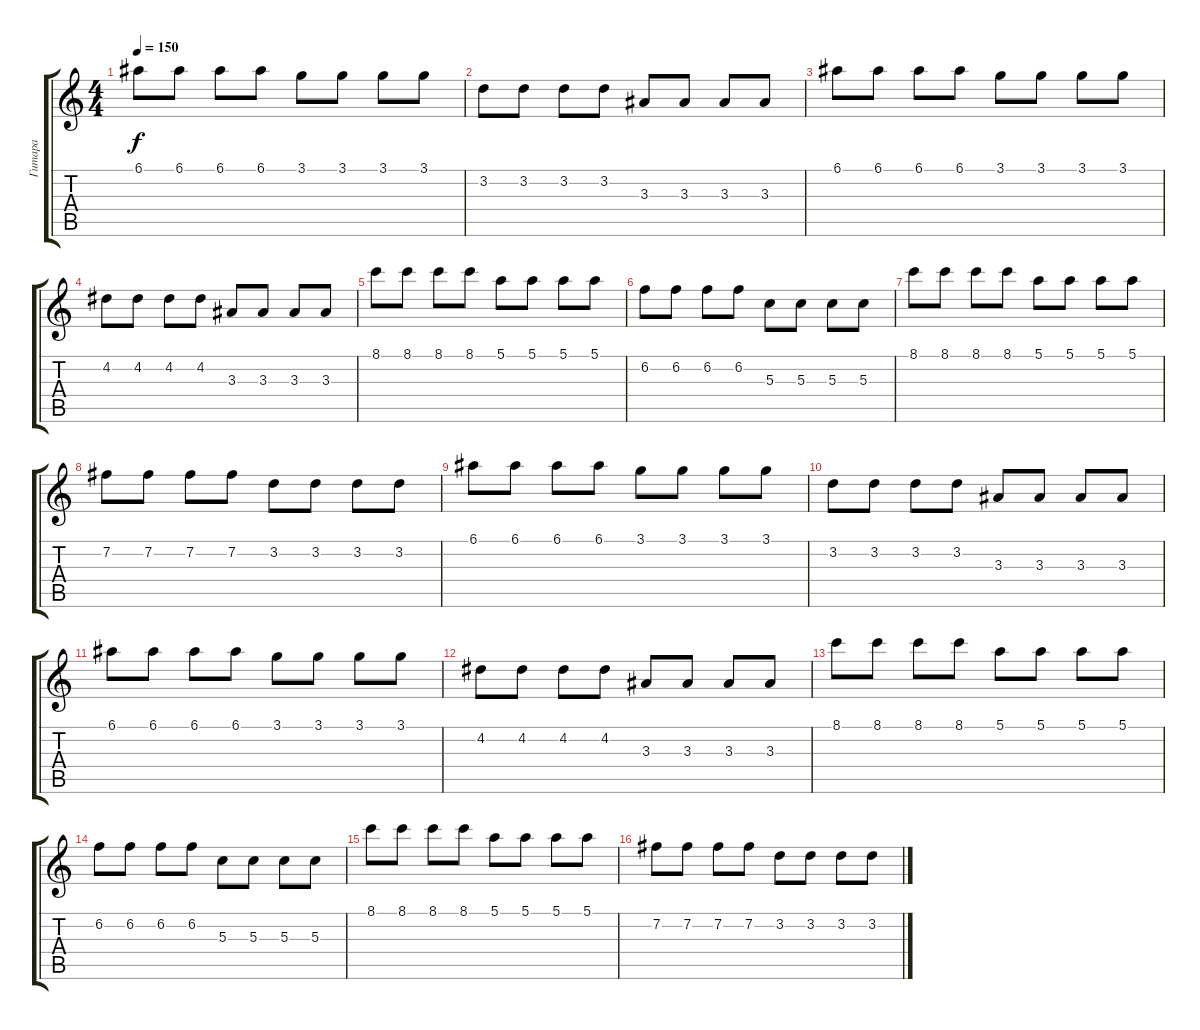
\track ("Гитара" "Гитара") {instrument distortionguitar}
\staff {score tabs}
\tuning (E4 B3 G3 D3 A2 E2) {hide}
\ts (4 4)
\tempo 150
\clef g2
\ks c
6.1.8{dy f volume 8} 6.1.8 6.1.8 6.1.8 3.1.8 3.1.8 3.1.8 3.1.8 |
3.2.8 3.2.8 3.2.8 3.2.8 3.3.8 3.3.8 3.3.8 3.3.8 |
6.1.8 6.1.8 6.1.8 6.1.8 3.1.8 3.1.8 3.1.8 3.1.8 |
4.2.8 4.2.8 4.2.8 4.2.8 3.3.8 3.3.8 3.3.8 3.3.8 |
8.1.8 8.1.8 8.1.8 8.1.8 5.1.8 5.1.8 5.1.8 5.1.8 |
6.2.8 6.2.8 6.2.8 6.2.8 5.3.8 5.3.8 5.3.8 5.3.8 |
8.1.8 8.1.8 8.1.8 8.1.8 5.1.8 5.1.8 5.1.8 5.1.8 |
7.2.8 7.2.8 7.2.8 7.2.8 3.2.8 3.2.8 3.2.8 3.2.8 |
6.1.8 6.1.8 6.1.8 6.1.8 3.1.8 3.1.8 3.1.8 3.1.8 |
3.2.8 3.2.8 3.2.8 3.2.8 3.3.8 3.3.8 3.3.8 3.3.8 |
6.1.8 6.1.8 6.1.8 6.1.8 3.1.8 3.1.8 3.1.8 3.1.8 |
4.2.8 4.2.8 4.2.8 4.2.8 3.3.8 3.3.8 3.3.8 3.3.8 |
8.1.8 8.1.8 8.1.8 8.1.8 5.1.8 5.1.8 5.1.8 5.1.8 |
6.2.8 6.2.8 6.2.8 6.2.8 5.3.8 5.3.8 5.3.8 5.3.8 |
8.1.8 8.1.8 8.1.8 8.1.8 5.1.8 5.1.8 5.1.8 5.1.8 |
7.2.8 7.2.8 7.2.8 7.2.8 3.2.8 3.2.8 3.2.8 3.2.8
